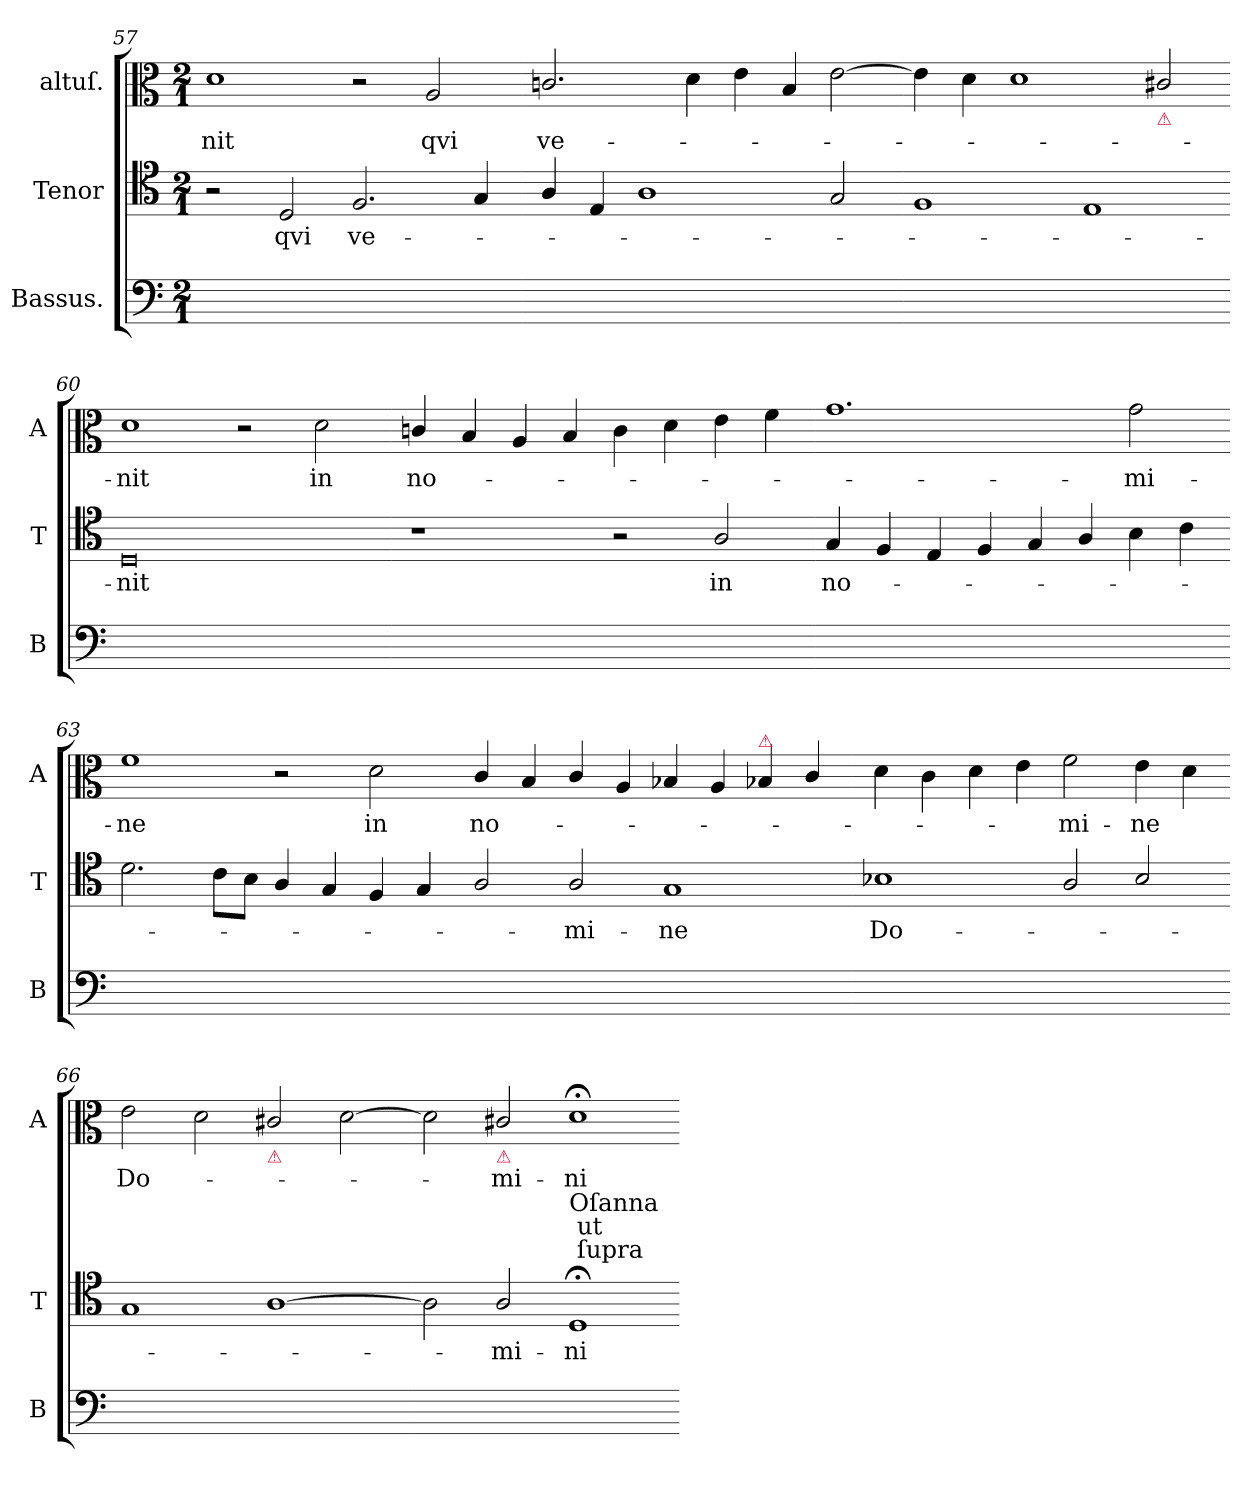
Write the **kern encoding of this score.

**kern	**kern	**text	**kern	**text
*part3	*part2	*part2	*part1	*part1
*staff3	*staff2	*staff2	*staff1	*staff1
*I"Bassus.	*I"Tenor	*	*I"altuſ.	*
*I'B	*I'T	*	*I'A	*
*clefF4	*clefC4	*	*clefC3	*
*k[]	*k[]	*	*k[]	*
*M2/1	*M2/1	*	*M2/1	*
=57	=57	=57	=57	=57
!	!	!	!	!LO:LY:i
0ryy	2r	.	1d	-nit
.	2D/	qvi	.	.
.	2.F/	ve-	2r	.
!	!	!	!	!LO:LY:i
.	.	.	2A/	qvi
.	4G/	.	.	.
=58-	=58-	=58-	=58-	=58-
!	!	!	!	!LO:LY:i
0ryy	4A/	.	2.cn/	ve-
.	4E/	.	.	.
.	1A	.	.	.
.	.	.	4d\	.
.	.	.	4e\	.
.	.	.	4B/	.
.	2G/	.	[2e\	.
=59-	=59-	=59-	=59-	=59-
0ryy	1F	.	4e\]	.
.	.	.	4d\	.
.	.	.	1d	.
.	1E	.	.	.
!	!	!	!LO:TX:b:color=crimson:t=⚠	!
.	.	.	2c#X/	.
=60-	=60-	=60-	=60-	=60-
!	!	!	!	!LO:LY:i
0ryy	0D	-nit	1d	-nit
.	.	.	2r	.
.	.	.	2d\	in
=61-	=61-	=61-	=61-	=61-
0ryy	1r	.	4cn/	no-
.	.	.	4B/	.
.	.	.	4A/	.
.	.	.	4B/	.
.	2r	.	4c\	.
.	.	.	4d\	.
.	2A/	in	4e\	.
.	.	.	4f\	.
=62-	=62-	=62-	=62-	=62-
0ryy	4G/	no-	1.g	.
.	4F/	.	.	.
.	4E/	.	.	.
.	4F/	.	.	.
.	4G/	.	.	.
.	4A/	.	.	.
.	4B\	.	2g\	-mi-
.	4c\	.	.	.
=63-	=63-	=63-	=63-	=63-
0ryy	2.d\	.	1f	-ne
.	8c\L	.	.	.
.	8B\J	.	.	.
.	4A/	.	2r	.
.	4G/	.	.	.
.	4F/	.	2d\	in
.	4G/	.	.	.
=64-	=64-	=64-	=64-	=64-
0ryy	2A/	.	4c/	no-
.	.	.	4B/	.
.	2A/	-mi-	4c/	.
.	.	.	4A/	.
.	1G	-ne	4B-X/	.
.	.	.	4A/	.
!	!	!	!LO:TX:a:color=crimson:t=⚠	!
.	.	.	4B-X/	.
.	.	.	4c/	.
=65-	=65-	=65-	=65-	=65-
0ryy	1B-X	Do-	4d\	.
.	.	.	4c\	.
.	.	.	4d\	.
.	.	.	4e\	.
.	2A/	.	2f\	-mi-
.	2B-/	.	4e\	-ne
.	.	.	4d\	.
=66-	=66-	=66-	=66-	=66-
0ryy	1G	.	2e\	Do-
.	.	.	2d\	.
!	!	!	!LO:TX:b:color=crimson:t=⚠	!
.	[1A	.	2c#X/	.
.	.	.	[2d\	.
=67-	=67-	=67-	=67-	=67-
0ryy	2A]	.	2d\]	.
!	!	!	!LO:TX:b:color=crimson:t=⚠	!
.	2A/	-mi-	2c#X/	-mi-
!	!LO:TX:a:t=Oſanna\n ut\n ſupra	!	!	!
.	1D;<;	-ni	1d;<;	-ni
=-	=-	=-	=-	=-
*-	*-	*-	*-	*-
